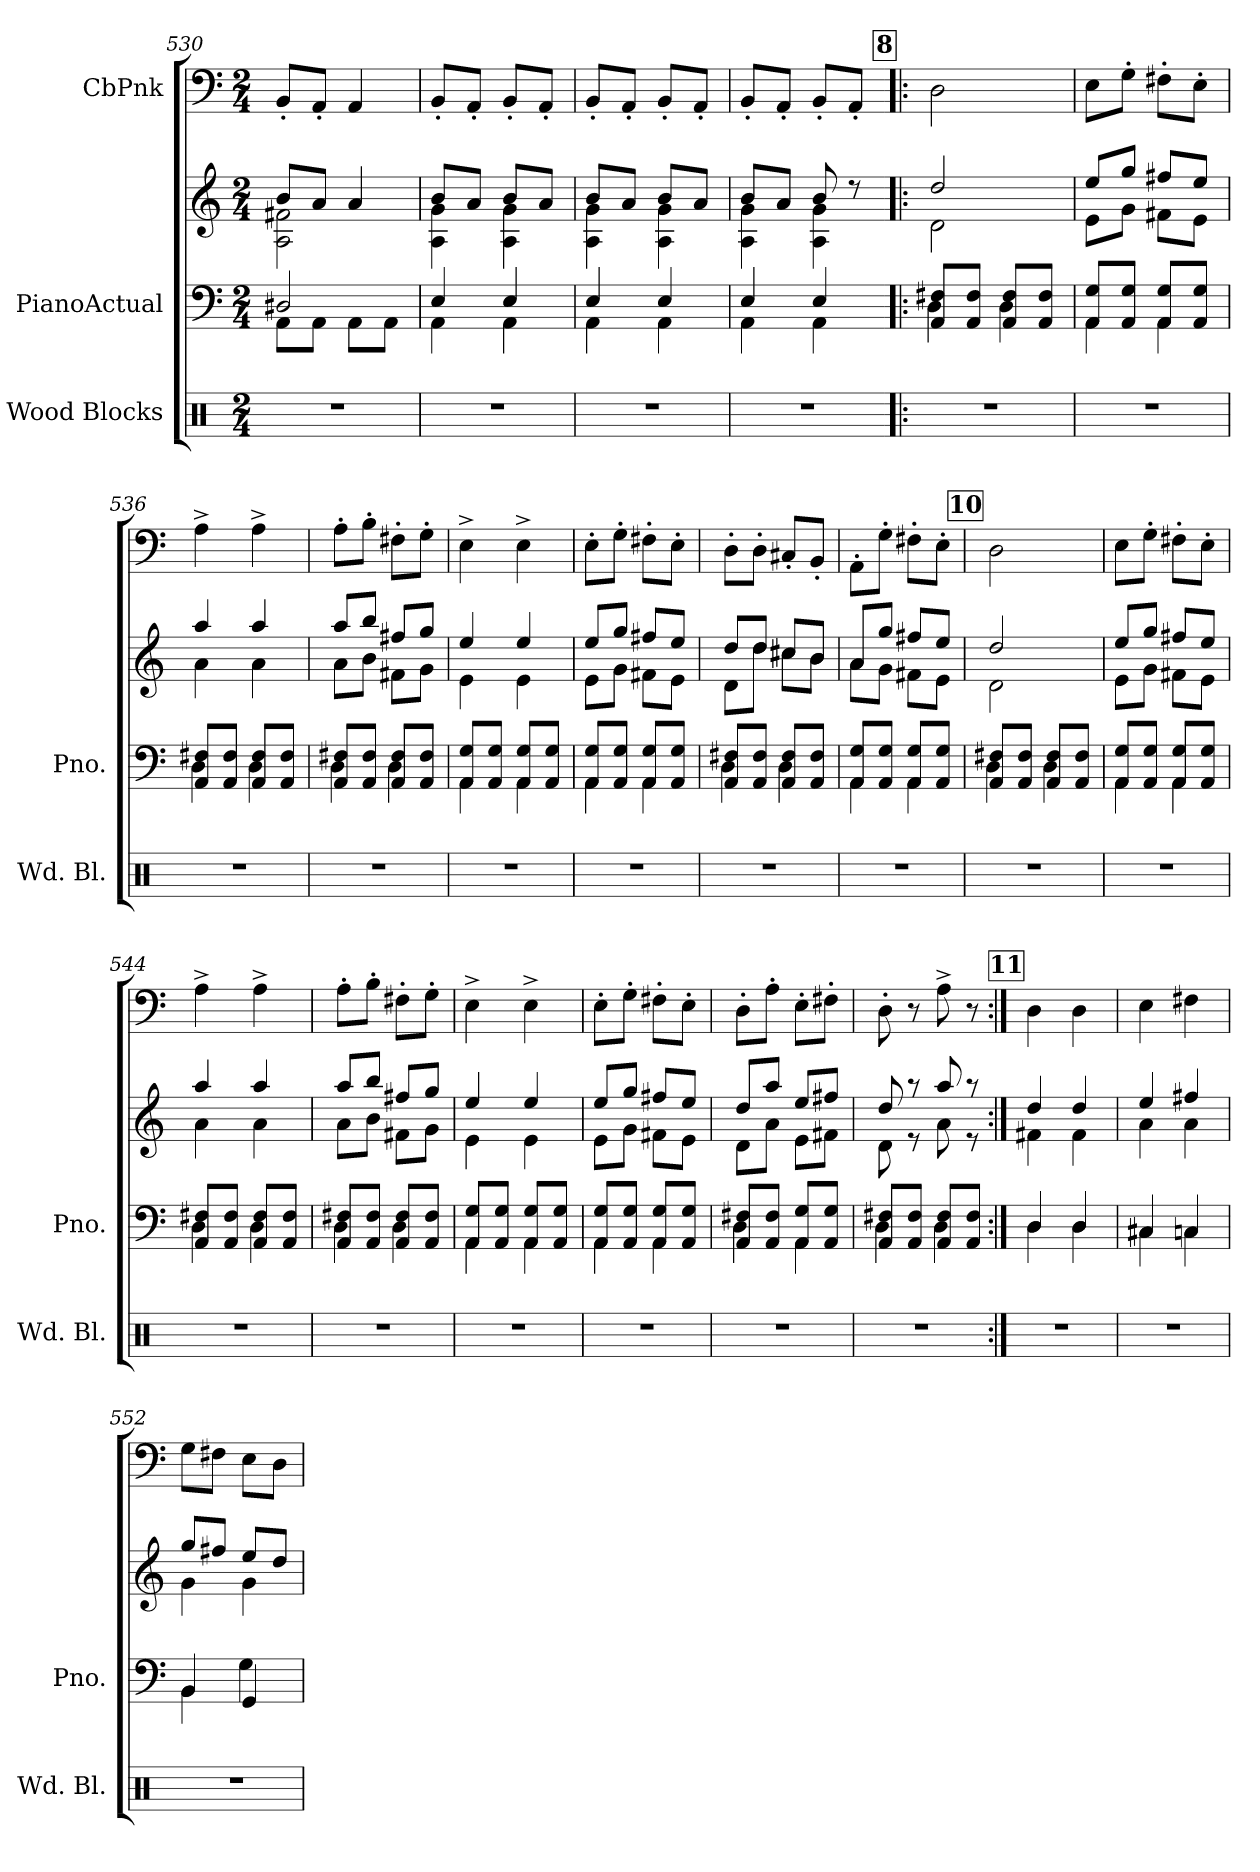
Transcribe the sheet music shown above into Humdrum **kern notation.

**kern	**kern	**text	**kern	**kern
*part3	*part2	*part2	*part2	*part1
*staff4	*staff3	*staff3	*staff2	*staff1
*I"Wood Blocks	*I"PianoActual	*	*	*I"CbPnk
*I'Wd. Bl.	*I'Pno.	*	*	*
*clefX	*clefF4	*	*clefG2	*clefF4
*k[]	*k[]	*	*k[]	*k[]
*M2/4	*M2/4	*	*M2/4	*M2/4
=530	=530	=530	=530	=530
*	*^	*	*^	*
2r	2D#X/	8AA\L	.	8b/L	2A\ 2f#X\	8BB'/L
.	.	8AA\J	.	8a/J	.	8AA'/J
.	.	8AA\L	.	4a/	.	4AA/
.	.	8AA\J	.	.	.	.
=531	=531	=531	=531	=531	=531	=531
2r	4E/	4AA\	.	8b/L	4A\ 4g\	8BB'/L
.	.	.	.	8a/J	.	8AA'/J
.	4E/	4AA\	.	8b/L	4A\ 4g\	8BB'/L
.	.	.	.	8a/J	.	8AA'/J
=532	=532	=532	=532	=532	=532	=532
2r	4E/	4AA\	.	8b/L	4A\ 4g\	8BB'/L
.	.	.	.	8a/J	.	8AA'/J
.	4E/	4AA\	.	8b/L	4A\ 4g\	8BB'/L
.	.	.	.	8a/J	.	8AA'/J
=533	=533	=533	=533	=533	=533	=533
2r	4E/	4AA\	.	8b/L	4A\ 4g\	8BB'/L
.	.	.	.	8a/J	.	8AA'/J
.	4E/	4AA\	.	8b/	4A\ 4g\	8BB'/L
.	.	.	.	8r	.	8AA'/J
!!LO:LB:g=z
!!LO:REH:place=s1:a:B:fs=9.9988:t=8
=534!|:	=534!|:	=534!|:	=534!|:	=534!|:	=534!|:	=534!|:
2r	8AA/ 8F#X/L	4D\	.	2dd/	2d\	2D\
.	8AA/ 8F#/J	.	.	.	.	.
.	8AA/ 8F#/L	4D\	.	.	.	.
.	8AA/ 8F#/J	.	.	.	.	.
=535	=535	=535	=535	=535	=535	=535
2r	8AA/ 8G/L	4AA\	.	8ee/L	8e\L	8E\L
.	8AA/ 8G/J	.	.	8gg/J	8g\J	8G'\J
.	8AA/ 8G/L	4AA\	.	8ff#X/L	8f#X\L	8F#X'\L
.	8AA/ 8G/J	.	.	8ee/J	8e\J	8E'\J
=536	=536	=536	=536	=536	=536	=536
2r	8AA/ 8F#X/L	4D\	.	4aa/	4a\	4A^\
.	8AA/ 8F#/J	.	.	.	.	.
.	8AA/ 8F#/L	4D\	.	4aa/	4a\	4A^\
.	8AA/ 8F#/J	.	.	.	.	.
=537	=537	=537	=537	=537	=537	=537
2r	8AA/ 8F#X/L	4D\	.	8aa/L	8a\L	8A'\L
.	8AA/ 8F#/J	.	.	8bb/J	8b\J	8B'\J
.	8AA/ 8F#/L	4D\	.	8ff#X/L	8f#X\L	8F#X'\L
.	8AA/ 8F#/J	.	.	8gg/J	8g\J	8G'\J
=538	=538	=538	=538	=538	=538	=538
2r	8AA/ 8G/L	4AA\	.	4ee/	4e\	4E^\
.	8AA/ 8G/J	.	.	.	.	.
.	8AA/ 8G/L	4AA\	.	4ee/	4e\	4E^\
.	8AA/ 8G/J	.	.	.	.	.
=539	=539	=539	=539	=539	=539	=539
2r	8AA/ 8G/L	4AA\	.	8ee/L	8e\L	8E'\L
.	8AA/ 8G/J	.	.	8gg/J	8g\J	8G'\J
.	8AA/ 8G/L	4AA\	.	8ff#X/L	8f#X\L	8F#X'\L
.	8AA/ 8G/J	.	.	8ee/J	8e\J	8E'\J
!!LO:LB:g=z
=540	=540	=540	=540	=540	=540	=540
2r	8AA/ 8F#X/L	4D\	.	8dd/L	8d\L	8D'\L
.	8AA/ 8F#/J	.	.	8dd/J	8dd\J	8D'\J
.	8AA/ 8F#/L	4D\	.	8cc#X/L	8cc#\L	8C#X'/L
.	8AA/ 8F#/J	.	.	8b/J	8b\J	8BB'/J
=541	=541	=541	=541	=541	=541	=541
2r	8AA/ 8G/L	4AA\	.	8a/L	8a\L	8AA'\L
.	8AA/ 8G/J	.	.	8gg/J	8g\J	8G'\J
.	8AA/ 8G/L	4AA\	.	8ff#X/L	8f#X\L	8F#X'\L
.	8AA/ 8G/J	.	.	8ee/J	8e\J	8E'\J
!!LO:REH:place=s1:a:B:fs=9.9988:t=10
=542	=542	=542	=542	=542	=542	=542
2r	8AA/ 8F#X/L	4D\	.	2dd/	2d\	2D\
.	8AA/ 8F#/J	.	.	.	.	.
.	8AA/ 8F#/L	4D\	.	.	.	.
.	8AA/ 8F#/J	.	.	.	.	.
!!LO:PB:g=z
=543	=543	=543	=543	=543	=543	=543
2r	8AA/ 8G/L	4AA\	.	8ee/L	8e\L	8E\L
.	8AA/ 8G/J	.	.	8gg/J	8g\J	8G'\J
.	8AA/ 8G/L	4AA\	.	8ff#X/L	8f#X\L	8F#X'\L
.	8AA/ 8G/J	.	.	8ee/J	8e\J	8E'\J
=544	=544	=544	=544	=544	=544	=544
2r	8AA/ 8F#X/L	4D\	.	4aa/	4a\	4A^\
.	8AA/ 8F#/J	.	.	.	.	.
.	8AA/ 8F#/L	4D\	.	4aa/	4a\	4A^\
.	8AA/ 8F#/J	.	.	.	.	.
=545	=545	=545	=545	=545	=545	=545
2r	8AA/ 8F#X/L	4D\	.	8aa/L	8a\L	8A'\L
.	8AA/ 8F#/J	.	.	8bb/J	8b\J	8B'\J
.	8AA/ 8F#/L	4D\	.	8ff#X/L	8f#X\L	8F#X'\L
.	8AA/ 8F#/J	.	.	8gg/J	8g\J	8G'\J
=546	=546	=546	=546	=546	=546	=546
2r	8AA/ 8G/L	4AA\	.	4ee/	4e\	4E^\
.	8AA/ 8G/J	.	.	.	.	.
.	8AA/ 8G/L	4AA\	.	4ee/	4e\	4E^\
.	8AA/ 8G/J	.	.	.	.	.
=547	=547	=547	=547	=547	=547	=547
2r	8AA/ 8G/L	4AA\	.	8ee/L	8e\L	8E'\L
.	8AA/ 8G/J	.	.	8gg/J	8g\J	8G'\J
.	8AA/ 8G/L	4AA\	.	8ff#X/L	8f#X\L	8F#X'\L
.	8AA/ 8G/J	.	.	8ee/J	8e\J	8E'\J
=548	=548	=548	=548	=548	=548	=548
2r	8AA/ 8F#X/L	4D\	.	8dd/L	8d\L	8D'\L
.	8AA/ 8F#/J	.	.	8aa/J	8a\J	8A'\J
.	8AA/ 8G/L	4AA\	.	8ee/L	8e\L	8E'\L
.	8AA/ 8G/J	.	.	8ff#X/J	8f#X\J	8F#X'\J
!!LO:LB:g=z
=549	=549	=549	=549	=549	=549	=549
2r	8AA/ 8F#X/L	4D\	.	8dd/	8d\	8D'\
.	8AA/ 8F#/J	.	.	8r	8r	8r
.	8AA/ 8F#/L	4D\	.	8aa/	8a\	8A^\
.	8AA/ 8F#/J	.	.	8r	8r	8r
!!LO:REH:place=s1:a:B:fs=9.9988:t=11
=550:|!	=550:|!	=550:|!	=550:|!	=550:|!	=550:|!	=550:|!
2r	4D/	4D\	.	4dd/	4f#X\	4D\
.	4D/	4D\	.	4dd/	4f#\	4D\
=551	=551	=551	=551	=551	=551	=551
2r	4C#X/	4C#\	.	4ee/	4a\	4E\
.	4Cn/	4C\	.	4ff#X/	4a\	4F#X\
=552	=552	=552	=552	=552	=552	=552
2r	4BB/	4BB\	.	8gg/L	4g\	8G\L
.	.	.	.	8ff#X/J	.	8F#X\J
.	4GG/	4G\	.	8ee/L	4g\	8E\L
.	.	.	.	8dd/J	.	8D\J
*	*v	*v	*	*	*	*
*	*	*	*v	*v	*
=	=	=	=	=
*-	*-	*-	*-	*-
